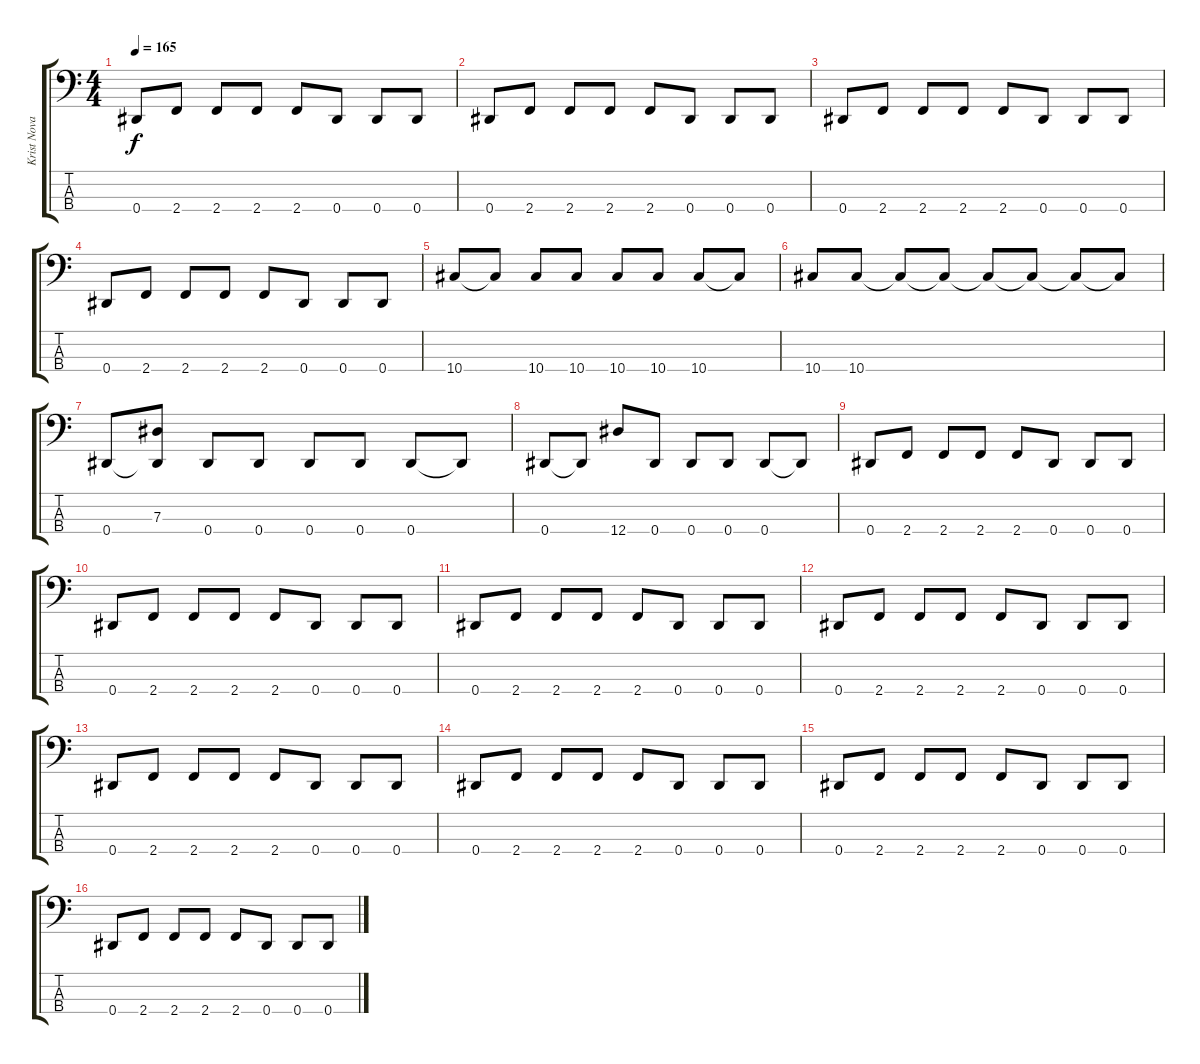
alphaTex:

\track ("Krist Novaselic" "Krist Nova") {instrument electricbassfinger}
\staff {score tabs}
\tuning (Gb2 Db2 Ab1 Eb1) {hide}
\ts (4 4)
\tempo 165
\clef f4
\ks c
0.4.8{dy f} 2.4.8 2.4.8 2.4.8 2.4.8 0.4.8 0.4.8 0.4.8 |
0.4.8 2.4.8 2.4.8 2.4.8 2.4.8 0.4.8 0.4.8 0.4.8 |
0.4.8 2.4.8 2.4.8 2.4.8 2.4.8 0.4.8 0.4.8 0.4.8 |
0.4.8 2.4.8 2.4.8 2.4.8 2.4.8 0.4.8 0.4.8 0.4.8 |
10.4.8 10.4{t}.8 10.4.8 10.4.8 10.4.8 10.4.8 10.4.8 10.4{t}.8 |
10.4.8 10.4.8 10.4{t}.8 10.4{t}.8 10.4{t}.8 10.4{t}.8 10.4{t}.8 10.4{t}.8 |
0.4.8 (7.3 0.4{t}).8 0.4.8 0.4.8 0.4.8 0.4.8 0.4.8 0.4{t}.8 |
0.4.8 0.4{t}.8 12.4.8 0.4.8 0.4.8 0.4.8 0.4.8 0.4{t}.8 |
0.4.8 2.4.8 2.4.8 2.4.8 2.4.8 0.4.8 0.4.8 0.4.8 |
0.4.8 2.4.8 2.4.8 2.4.8 2.4.8 0.4.8 0.4.8 0.4.8 |
0.4.8 2.4.8 2.4.8 2.4.8 2.4.8 0.4.8 0.4.8 0.4.8 |
0.4.8 2.4.8 2.4.8 2.4.8 2.4.8 0.4.8 0.4.8 0.4.8 |
0.4.8 2.4.8 2.4.8 2.4.8 2.4.8 0.4.8 0.4.8 0.4.8 |
0.4.8 2.4.8 2.4.8 2.4.8 2.4.8 0.4.8 0.4.8 0.4.8 |
0.4.8 2.4.8 2.4.8 2.4.8 2.4.8 0.4.8 0.4.8 0.4.8 |
0.4.8 2.4.8 2.4.8 2.4.8 2.4.8 0.4.8 0.4.8 0.4.8
